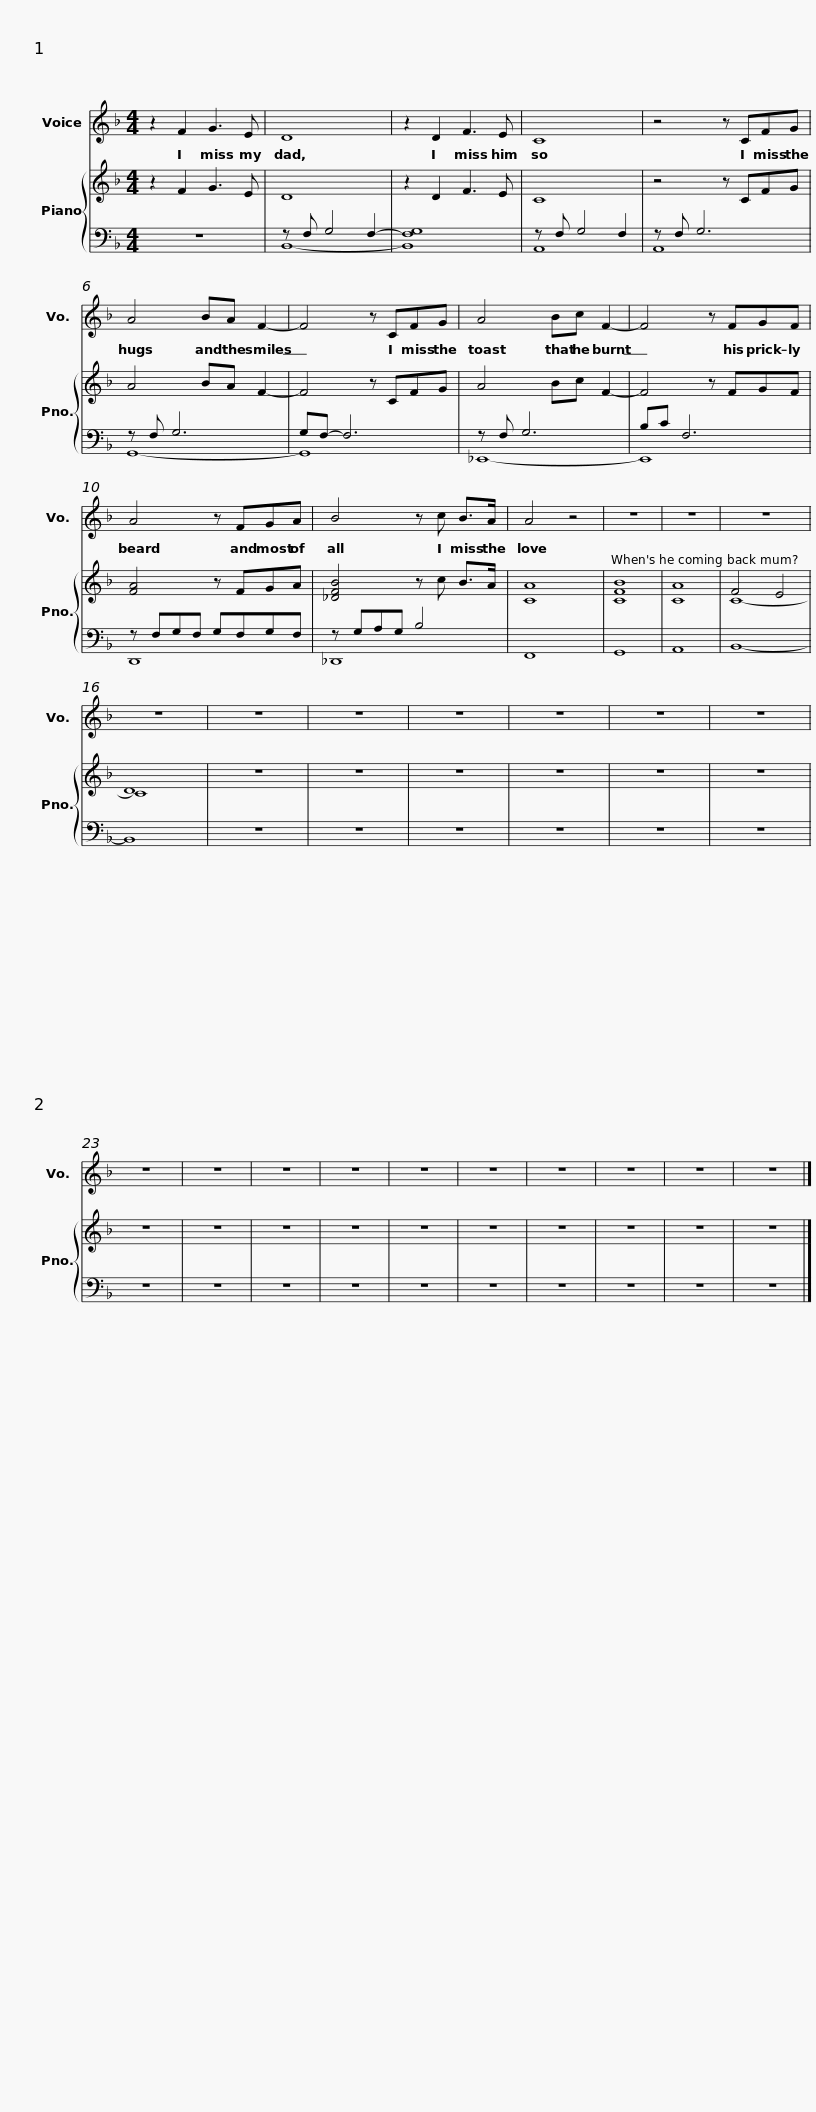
X:1
%%score 1 { ( 2 5 ) | ( 3 4 ) }
L:1/8
M:4/4
I:linebreak $
K:F
V:1 treble
V:2 treble
V:5 treble
V:3 bass
V:4 bass
V:1
 z2 F2 G3 E | D8 | z2 D2 F3 E | C8 | z4 z CFG |$ %5
 A4 BA F2- | F4 z CFG | A4 Bc F2- | F4 z FGF |$ A4 z FGA | %10
 B4 z c B>A | A4 z4 | z8 | z8 | z8 | %15
 z8 | z8 | z8 |$ z8 | z8 | %20
 z8 | z8 | z8 | z8 | z8 | %25
 z8 | z8 | z8 | z8 | z8 | %30
 z8 | z8 |] %32
V:2
 z2 F2 G3 E | D8 | z2 D2 F3 E | C8 | z4 z CFG |$ %5
 A4 BA F2- | F4 z CFG | A4 Bc F2- | F4 z FGF |$ [FA]4 z FGA | %10
 [_DFB]4 z c B>A | [CA]8 | [CFB]8 | [CA]8 | F4 E4 | %15
 D8 | z8 | z8 |$ z8 | z8 | %20
 z8 | z8 | z8 | z8 | z8 | %25
 z8 | z8 | z8 | z8 | z8 | %30
 z8 | z8 |] %32
V:3
 z8 | z F, G,4- F,2- | [F,G,]8 | z F, G,4 F,2 | z F, G,6 |$ %5
 z F, G,6 | G,F,- F,6 | z F, G,6 | B,C F,6 |$ z F,G,F, G,F,G,F, | %10
 z G,A,G, B,4 | F,,8 | G,,8 | A,,8 | B,,8- | %15
 B,,8 | z8 | z8 |$ z8 | z8 | %20
 z8 | z8 | z8 | z8 | z8 | %25
 z8 | z8 | z8 | z8 | z8 | %30
 z8 | z8 |] %32
V:4
 x8 | B,,8- | B,,8 | A,,8 | A,,8 |$ %5
 G,,8- | G,,8 | _E,,8- | E,,8 |$ D,,8 | %10
 _D,,8 | x8 | x8 | x8 | x8 | %15
 x8 | x8 | x8 |$ x8 | x8 | %20
 x8 | x8 | x8 | x8 | x8 | %25
 x8 | x8 | x8 | x8 | x8 | %30
 x8 | x8 |] %32
V:5
 x8 | x8 | x8 | x8 | x8 |$ %5
 x8 | x8 | x8 | x8 |$ x8 | %10
 x8 | x8 | x8 | x8 | C8- | %15
 C8 | z8 | x8 |$ x8 | x8 | %20
 x8 | x8 | x8 | x8 | x8 | %25
 x8 | x8 | x8 | x8 | x8 | %30
 x8 | x8 |] %32
